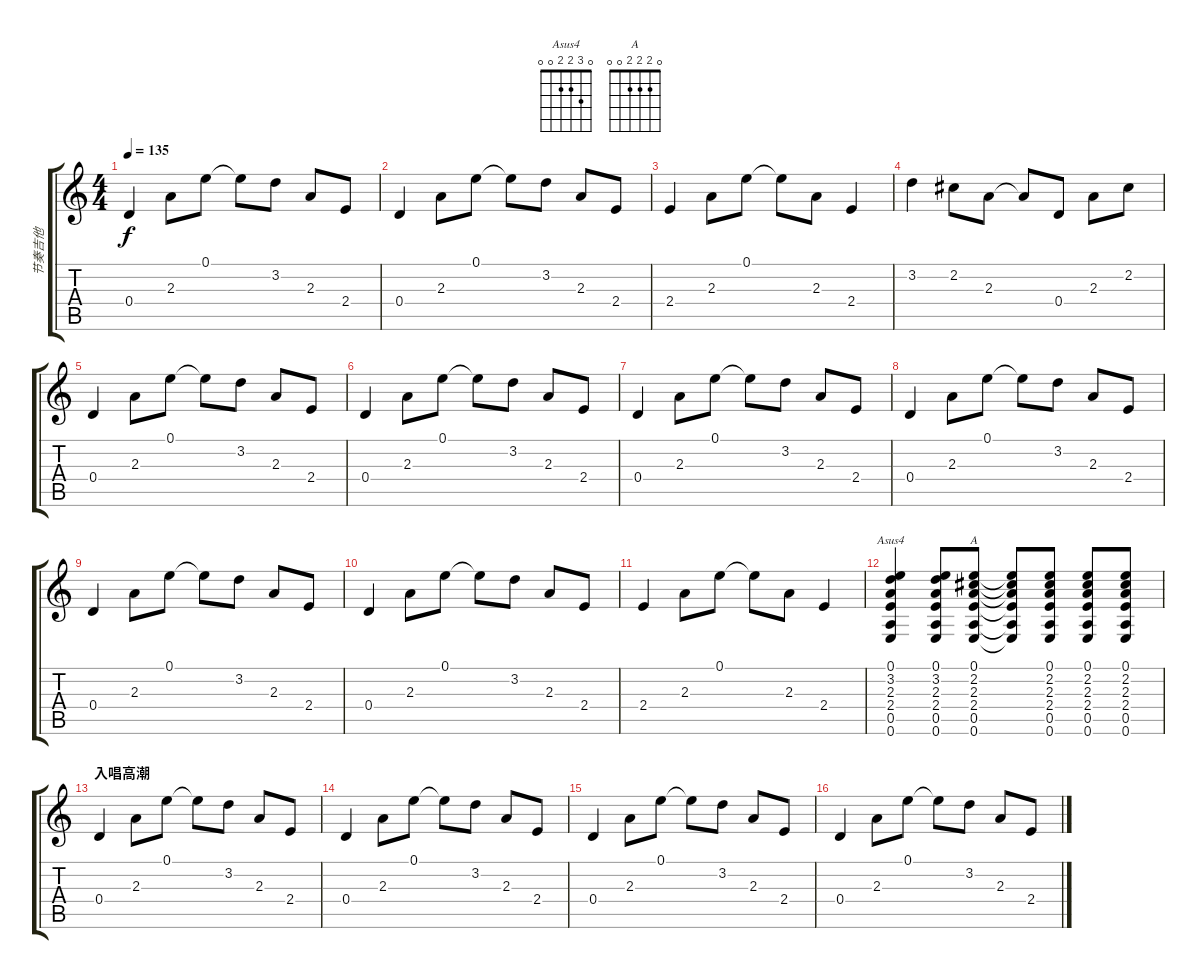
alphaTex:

\track ("节奏吉他" "节奏吉他") {instrument electricguitarclean}
\staff {score tabs}
\tuning (E4 B3 G3 D3 A2 E2) {hide}
\chord ("Asus4" 0 3 2 2 0 0)
\chord ("A" 0 2 2 2 0 0)
\ts (4 4)
\tempo 135
\clef g2
\ks c
0.4.4{dy f} 2.3.8 0.1.8 0.1{t}.8 3.2.8 2.3.8 2.4.8 |
0.4.4 2.3.8 0.1.8 0.1{t}.8 3.2.8 2.3.8 2.4.8 |
2.4.4 2.3.8 0.1.8 0.1{t}.8 2.3.8 2.4.4 |
3.2.4 2.2.8 2.3.8 2.3{t}.8 0.4.8 2.3.8 2.2.8 |
0.4.4 2.3.8 0.1.8 0.1{t}.8 3.2.8 2.3.8 2.4.8 |
0.4.4 2.3.8 0.1.8 0.1{t}.8 3.2.8 2.3.8 2.4.8 |
0.4.4 2.3.8 0.1.8 0.1{t}.8 3.2.8 2.3.8 2.4.8 |
0.4.4 2.3.8 0.1.8 0.1{t}.8 3.2.8 2.3.8 2.4.8 |
0.4.4 2.3.8 0.1.8 0.1{t}.8 3.2.8 2.3.8 2.4.8 |
0.4.4 2.3.8 0.1.8 0.1{t}.8 3.2.8 2.3.8 2.4.8 |
2.4.4 2.3.8 0.1.8 0.1{t}.8 2.3.8 2.4.4 |
(0.1 3.2 2.3 2.4 0.5 0.6).4{ch "Asus4"} (0.1 3.2 2.3 2.4 0.5 0.6).8 (0.1 2.2 2.3 2.4 0.5 0.6).8{ch "A"} (0.1{t} 2.2{t} 2.3{t} 2.4{t} 0.5{t} 0.6{t}).8 (0.1 2.2 2.3 2.4 0.5 0.6).8 (0.1 2.2 2.3 2.4 0.5 0.6).8 (0.1 2.2 2.3 2.4 0.5 0.6).8 |
\section ("" "入唱高潮")
0.4.4 2.3.8 0.1.8 0.1{t}.8 3.2.8 2.3.8 2.4.8 |
0.4.4 2.3.8 0.1.8 0.1{t}.8 3.2.8 2.3.8 2.4.8 |
0.4.4 2.3.8 0.1.8 0.1{t}.8 3.2.8 2.3.8 2.4.8 |
0.4.4 2.3.8 0.1.8 0.1{t}.8 3.2.8 2.3.8 2.4.8
